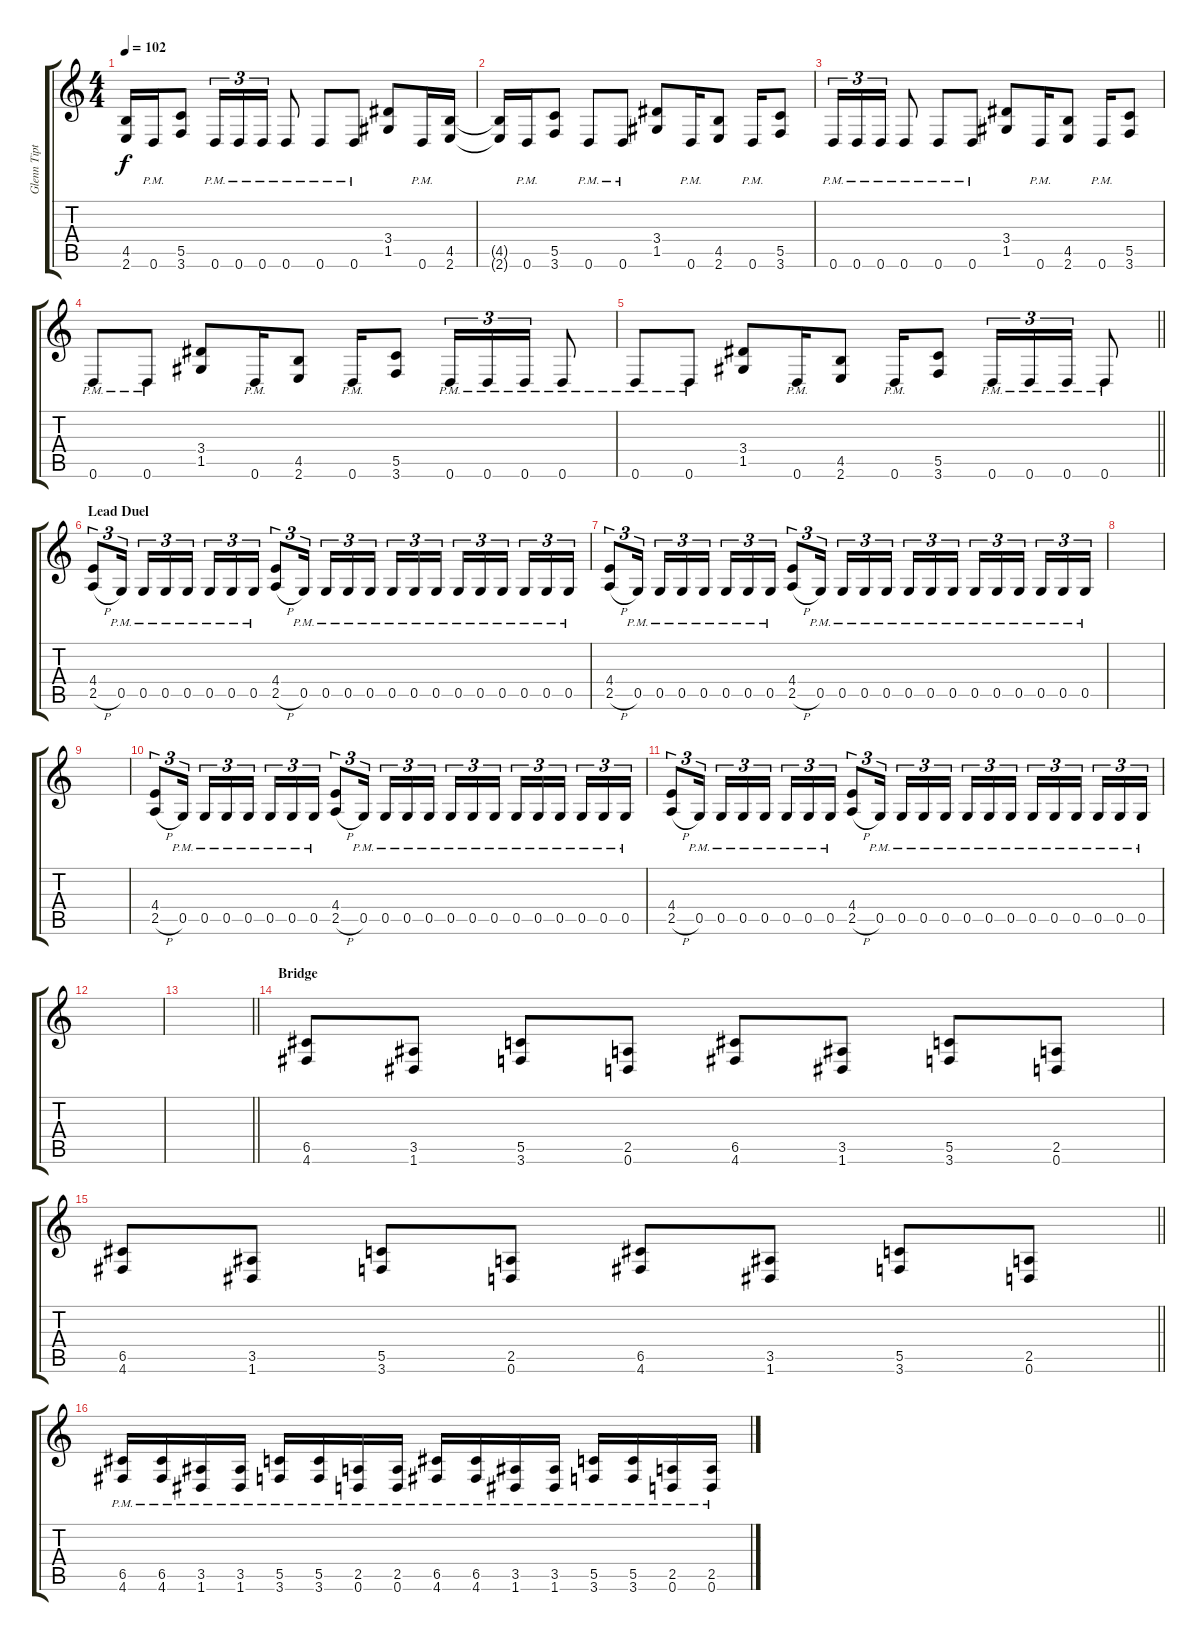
\track ("Glenn Tipton" "Glenn Tipt") {instrument distortionguitar}
\staff {score tabs}
\tuning (D4 A3 F3 C3 G2 D2) {hide}
\ts (4 4)
\tempo 102
\clef g2
\ks c
(4.5{t} 2.6{t}).16{dy f} 0.6{pm}.16 (5.5 3.6).8 0.6{pm}.16{tu (3 2)} 0.6{pm}.16{tu (3 2)} 0.6{pm}.16{tu (3 2)} 0.6{pm}.8 0.6{pm}.8 0.6{pm}.8 (3.4 1.5).8 0.6{pm}.16 (4.5 2.6).16 |
(4.5{t} 2.6{t}).16 0.6{pm}.16 (5.5 3.6).8 0.6{pm}.8 0.6{pm}.8 (3.4 1.5).8 0.6{pm}.16 (4.5 2.6).8 0.6{pm}.16 (5.5 3.6).8 |
0.6{pm}.16{tu (3 2)} 0.6{pm}.16{tu (3 2)} 0.6{pm}.16{tu (3 2)} 0.6{pm}.8 0.6{pm}.8 0.6{pm}.8 (3.4 1.5).8 0.6{pm}.16 (4.5 2.6).8 0.6{pm}.16 (5.5 3.6).8 |
0.6{pm}.8 0.6{pm}.8 (3.4 1.5).8 0.6{pm}.16 (4.5 2.6).8 0.6{pm}.16 (5.5 3.6).8 0.6{pm}.16{tu (3 2)} 0.6{pm}.16{tu (3 2)} 0.6{pm}.16{tu (3 2)} 0.6{pm}.8 |
\barLineRight lightlight
0.6{pm}.8 0.6{pm}.8 (3.4 1.5).8 0.6{pm}.16 (4.5 2.6).8 0.6{pm}.16 (5.5 3.6).8 0.6{pm}.16{tu (3 2)} 0.6{pm}.16{tu (3 2)} 0.6{pm}.16{tu (3 2)} 0.6{pm}.8 |
\section ("" "Lead Duel")
(4.4 2.5{h}).8{tu (3 2)} 0.5{pm}.16{tu (3 2) beam splitsecondary} 0.5{pm}.16{tu (3 2)} 0.5{pm}.16{tu (3 2)} 0.5{pm}.16{tu (3 2)} 0.5{pm}.16{tu (3 2)} 0.5{pm}.16{tu (3 2)} 0.5{pm}.16{tu (3 2)} (4.4 2.5{h}).8{tu (3 2)} 0.5{pm}.16{tu (3 2)} 0.5{pm}.16{tu (3 2)} 0.5{pm}.16{tu (3 2)} 0.5{pm}.16{tu (3 2) beam splitsecondary} 0.5{pm}.16{tu (3 2)} 0.5{pm}.16{tu (3 2)} 0.5{pm}.16{tu (3 2)} 0.5{pm}.16{tu (3 2)} 0.5{pm}.16{tu (3 2)} 0.5{pm}.16{tu (3 2) beam splitsecondary} 0.5{pm}.16{tu (3 2)} 0.5{pm}.16{tu (3 2)} 0.5{pm}.16{tu (3 2)} |
(4.4 2.5{h}).8{tu (3 2)} 0.5{pm}.16{tu (3 2) beam splitsecondary} 0.5{pm}.16{tu (3 2)} 0.5{pm}.16{tu (3 2)} 0.5{pm}.16{tu (3 2)} 0.5{pm}.16{tu (3 2)} 0.5{pm}.16{tu (3 2)} 0.5{pm}.16{tu (3 2)} (4.4 2.5{h}).8{tu (3 2)} 0.5{pm}.16{tu (3 2)} 0.5{pm}.16{tu (3 2)} 0.5{pm}.16{tu (3 2)} 0.5{pm}.16{tu (3 2) beam splitsecondary} 0.5{pm}.16{tu (3 2)} 0.5{pm}.16{tu (3 2)} 0.5{pm}.16{tu (3 2)} 0.5{pm}.16{tu (3 2)} 0.5{pm}.16{tu (3 2)} 0.5{pm}.16{tu (3 2) beam splitsecondary} 0.5{pm}.16{tu (3 2)} 0.5{pm}.16{tu (3 2)} 0.5{pm}.16{tu (3 2)} |
|
|
(4.4 2.5{h}).8{tu (3 2)} 0.5{pm}.16{tu (3 2) beam splitsecondary} 0.5{pm}.16{tu (3 2)} 0.5{pm}.16{tu (3 2)} 0.5{pm}.16{tu (3 2)} 0.5{pm}.16{tu (3 2)} 0.5{pm}.16{tu (3 2)} 0.5{pm}.16{tu (3 2)} (4.4 2.5{h}).8{tu (3 2)} 0.5{pm}.16{tu (3 2)} 0.5{pm}.16{tu (3 2)} 0.5{pm}.16{tu (3 2)} 0.5{pm}.16{tu (3 2) beam splitsecondary} 0.5{pm}.16{tu (3 2)} 0.5{pm}.16{tu (3 2)} 0.5{pm}.16{tu (3 2)} 0.5{pm}.16{tu (3 2)} 0.5{pm}.16{tu (3 2)} 0.5{pm}.16{tu (3 2) beam splitsecondary} 0.5{pm}.16{tu (3 2)} 0.5{pm}.16{tu (3 2)} 0.5{pm}.16{tu (3 2)} |
(4.4 2.5{h}).8{tu (3 2)} 0.5{pm}.16{tu (3 2) beam splitsecondary} 0.5{pm}.16{tu (3 2)} 0.5{pm}.16{tu (3 2)} 0.5{pm}.16{tu (3 2)} 0.5{pm}.16{tu (3 2)} 0.5{pm}.16{tu (3 2)} 0.5{pm}.16{tu (3 2)} (4.4 2.5{h}).8{tu (3 2)} 0.5{pm}.16{tu (3 2)} 0.5{pm}.16{tu (3 2)} 0.5{pm}.16{tu (3 2)} 0.5{pm}.16{tu (3 2) beam splitsecondary} 0.5{pm}.16{tu (3 2)} 0.5{pm}.16{tu (3 2)} 0.5{pm}.16{tu (3 2)} 0.5{pm}.16{tu (3 2)} 0.5{pm}.16{tu (3 2)} 0.5{pm}.16{tu (3 2) beam splitsecondary} 0.5{pm}.16{tu (3 2)} 0.5{pm}.16{tu (3 2)} 0.5{pm}.16{tu (3 2)} |
|
\barLineRight lightlight
|
\section ("" "Bridge")
(6.5 4.6).8 (3.5 1.6).8 (5.5 3.6).8 (2.5 0.6).8 (6.5 4.6).8 (3.5 1.6).8 (5.5 3.6).8 (2.5 0.6).8 |
\barLineRight lightlight
(6.5 4.6).8 (3.5 1.6).8 (5.5 3.6).8 (2.5 0.6).8 (6.5 4.6).8 (3.5 1.6).8 (5.5 3.6).8 (2.5 0.6).8 |
(6.5{pm} 4.6{pm}).16 (6.5{pm} 4.6{pm}).16 (3.5{pm} 1.6{pm}).16 (3.5{pm} 1.6{pm}).16 (5.5{pm} 3.6{pm}).16 (5.5{pm} 3.6{pm}).16 (2.5{pm} 0.6{pm}).16 (2.5{pm} 0.6{pm}).16 (6.5{pm} 4.6{pm}).16 (6.5{pm} 4.6{pm}).16 (3.5{pm} 1.6{pm}).16 (3.5{pm} 1.6{pm}).16 (5.5{pm} 3.6{pm}).16 (5.5{pm} 3.6{pm}).16 (2.5{pm} 0.6{pm}).16 (2.5{pm} 0.6{pm}).16
